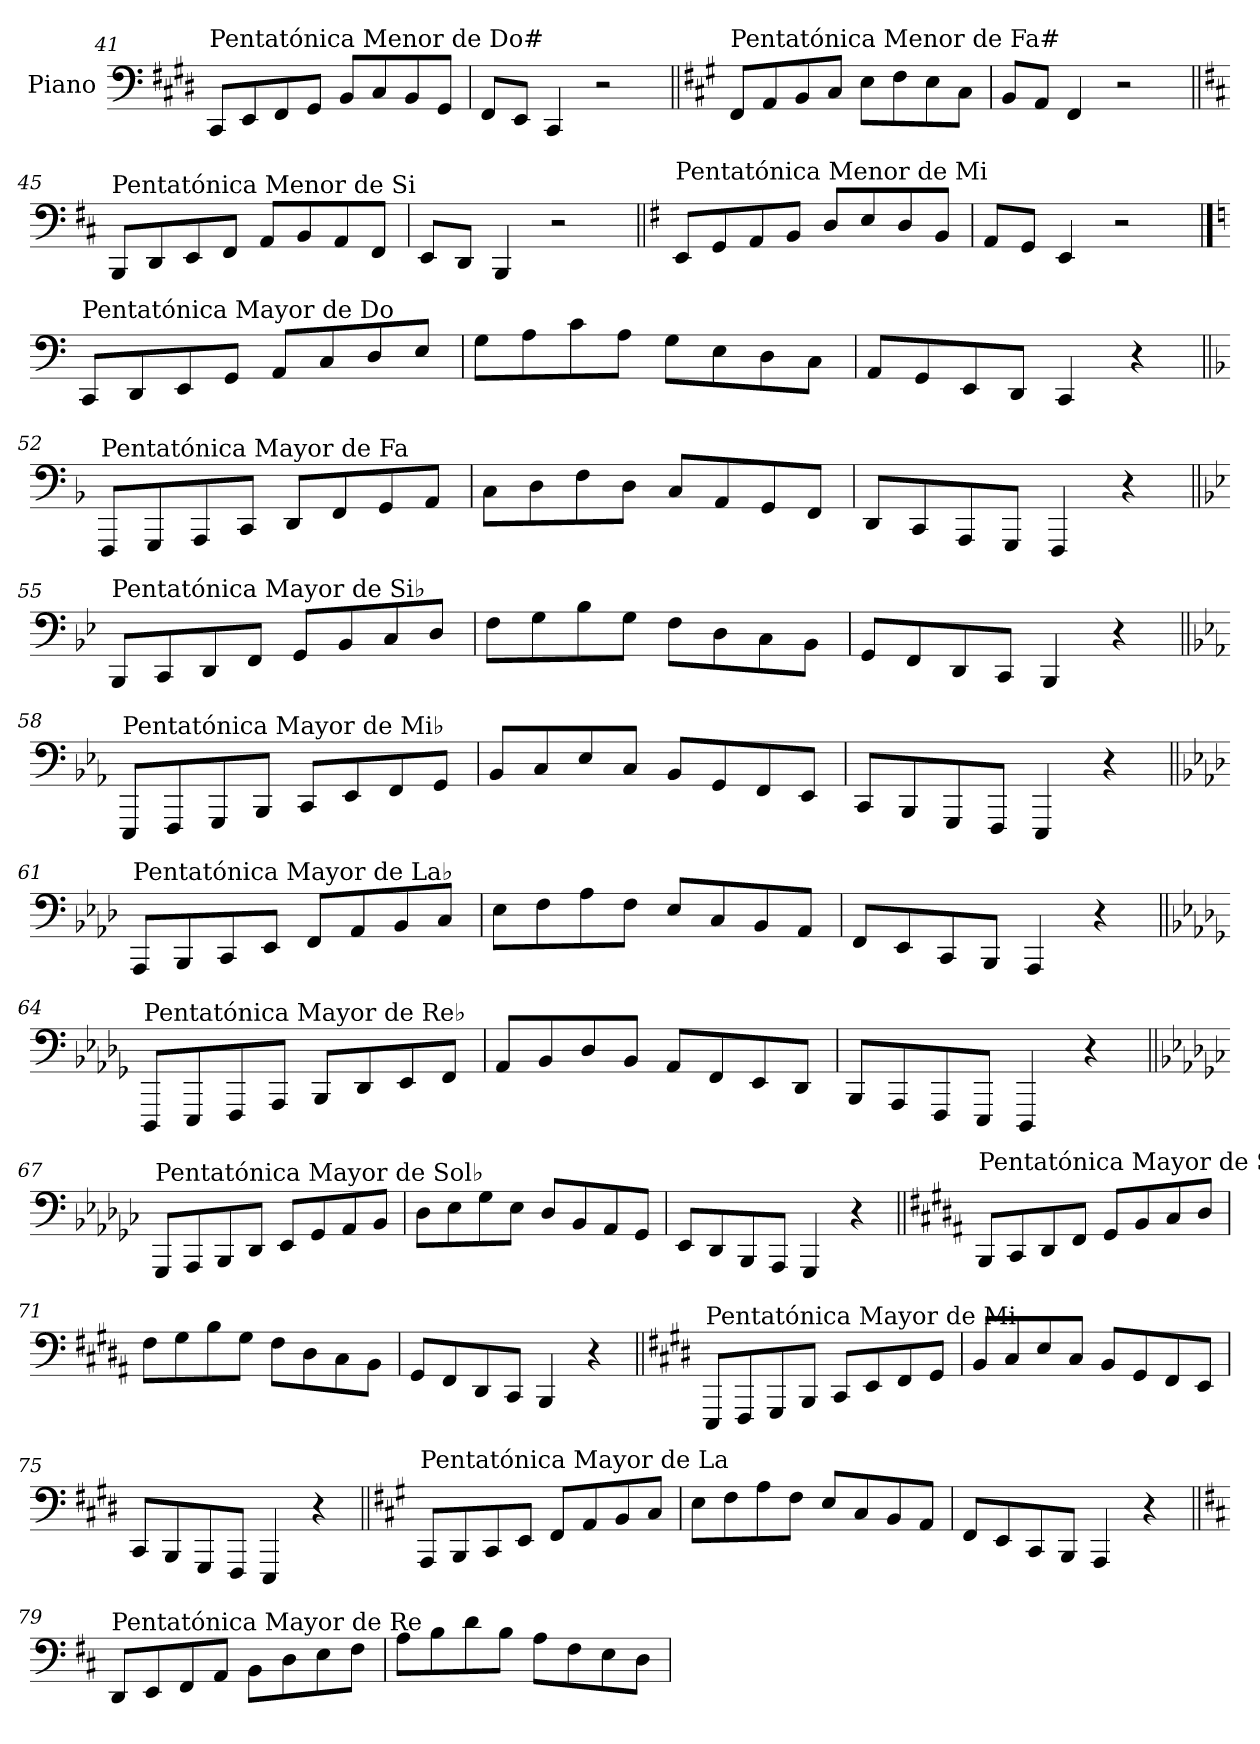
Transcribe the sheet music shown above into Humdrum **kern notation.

**kern
*part1
*staff1
*I"Piano
*I'Pno.
!!LO:LB:g=z
*clefF4
*k[f#c#g#d#]
=41
!LO:TX:a:t=Pentatónica Menor de Do#
8CC#/L
8EE/
8FF#/
8GG#/J
8BB/L
8C#/
8BB/
8GG#/J
=42
8FF#/L
8EE/J
4CC#/
2r
=43||
*k[f#c#g#]
!LO:TX:a:t=Pentatónica Menor de Fa#
8FF#/L
8AA/
8BB/
8C#/J
8E\L
8F#\
8E\
8C#\J
=44
8BB/L
8AA/J
4FF#/
2r
!!LO:LB:g=z
=45||
*k[f#c#]
!LO:TX:a:t=Pentatónica Menor de Si
8BBB/L
8DD/
8EE/
8FF#/J
8AA/L
8BB/
8AA/
8FF#/J
=46
8EE/L
8DD/J
4BBB/
2r
=47||
*k[f#]
!LO:TX:a:t=Pentatónica Menor de Mi
8EE/L
8GG/
8AA/
8BB/J
8D/L
8E/
8D/
8BB/J
=48
8AA/L
8GG/J
4EE/
2r
!!LO:PB:g=z
==49
*k[]
!LO:TX:a:t=Pentatónica Mayor de Do
8CC/L
8DD/
8EE/
8GG/J
8AA/L
8C/
8D/
8E/J
=50
8G\L
8A\
8c\
8A\J
8G\L
8E\
8D\
8C\J
=51
8AA/L
8GG/
8EE/
8DD/J
4CC/
4r
=52||
*k[b-]
!LO:TX:a:t=Pentatónica Mayor de Fa
8FFF/L
8GGG/
8AAA/
8CC/J
8DD/L
8FF/
8GG/
8AA/J
=53
8C\L
8D\
8F\
8D\J
8C/L
8AA/
8GG/
8FF/J
=54
8DD/L
8CC/
8AAA/
8GGG/J
4FFF/
4r
!!LO:LB:g=z
=55||
*k[b-e-]
!LO:TX:a:t=Pentatónica Mayor de Si♭
8BBB-/L
8CC/
8DD/
8FF/J
8GG/L
8BB-/
8C/
8D/J
=56
8F\L
8G\
8B-\
8G\J
8F\L
8D\
8C\
8BB-\J
=57
8GG/L
8FF/
8DD/
8CC/J
4BBB-/
4r
=58||
*k[b-e-a-]
!LO:TX:a:t=Pentatónica Mayor de Mi♭
8EEE-/L
8FFF/
8GGG/
8BBB-/J
8CC/L
8EE-/
8FF/
8GG/J
=59
8BB-/L
8C/
8E-/
8C/J
8BB-/L
8GG/
8FF/
8EE-/J
=60
8CC/L
8BBB-/
8GGG/
8FFF/J
4EEE-/
4r
!!LO:LB:g=z
=61||
*k[b-e-a-d-]
!LO:TX:a:t=Pentatónica Mayor de La♭
8AAA-/L
8BBB-/
8CC/
8EE-/J
8FF/L
8AA-/
8BB-/
8C/J
=62
8E-\L
8F\
8A-\
8F\J
8E-/L
8C/
8BB-/
8AA-/J
=63
8FF/L
8EE-/
8CC/
8BBB-/J
4AAA-/
4r
=64||
*k[b-e-a-d-g-]
!LO:TX:a:t=Pentatónica Mayor de Re♭
8DDD-/L
8EEE-/
8FFF/
8AAA-/J
8BBB-/L
8DD-/
8EE-/
8FF/J
=65
8AA-/L
8BB-/
8D-/
8BB-/J
8AA-/L
8FF/
8EE-/
8DD-/J
=66
8BBB-/L
8AAA-/
8FFF/
8EEE-/J
4DDD-/
4r
!!LO:LB:g=z
=67||
*k[b-e-a-d-g-c-]
!LO:TX:a:t=Pentatónica Mayor de Sol♭
8GGG-/L
8AAA-/
8BBB-/
8DD-/J
8EE-/L
8GG-/
8AA-/
8BB-/J
=68
8D-\L
8E-\
8G-\
8E-\J
8D-/L
8BB-/
8AA-/
8GG-/J
=69
8EE-/L
8DD-/
8BBB-/
8AAA-/J
4GGG-/
4r
=70||
*k[f#c#g#d#a#]
!LO:TX:a:t=Pentatónica Mayor de Si
8BBB/L
8CC#/
8DD#/
8FF#/J
8GG#/L
8BB/
8C#/
8D#/J
=71
8F#\L
8G#\
8B\
8G#\J
8F#\L
8D#\
8C#\
8BB\J
=72
8GG#/L
8FF#/
8DD#/
8CC#/J
4BBB/
4r
!!LO:LB:g=z
=73||
*k[f#c#g#d#]
!LO:TX:a:t=Pentatónica Mayor de Mi
8EEE/L
8FFF#/
8GGG#/
8BBB/J
8CC#/L
8EE/
8FF#/
8GG#/J
=74
8BB/L
8C#/
8E/
8C#/J
8BB/L
8GG#/
8FF#/
8EE/J
=75
8CC#/L
8BBB/
8GGG#/
8FFF#/J
4EEE/
4r
=76||
*k[f#c#g#]
!LO:TX:a:t=Pentatónica Mayor de La
8AAA/L
8BBB/
8CC#/
8EE/J
8FF#/L
8AA/
8BB/
8C#/J
=77
8E\L
8F#\
8A\
8F#\J
8E/L
8C#/
8BB/
8AA/J
=78
8FF#/L
8EE/
8CC#/
8BBB/J
4AAA/
4r
!!LO:LB:g=z
=79||
*k[f#c#]
!LO:TX:a:t=Pentatónica Mayor de Re
8DD/L
8EE/
8FF#/
8AA/J
8BB\L
8D\
8E\
8F#\J
=80
8A\L
8B\
8d\
8B\J
8A\L
8F#\
8E\
8D\J
=
*-
